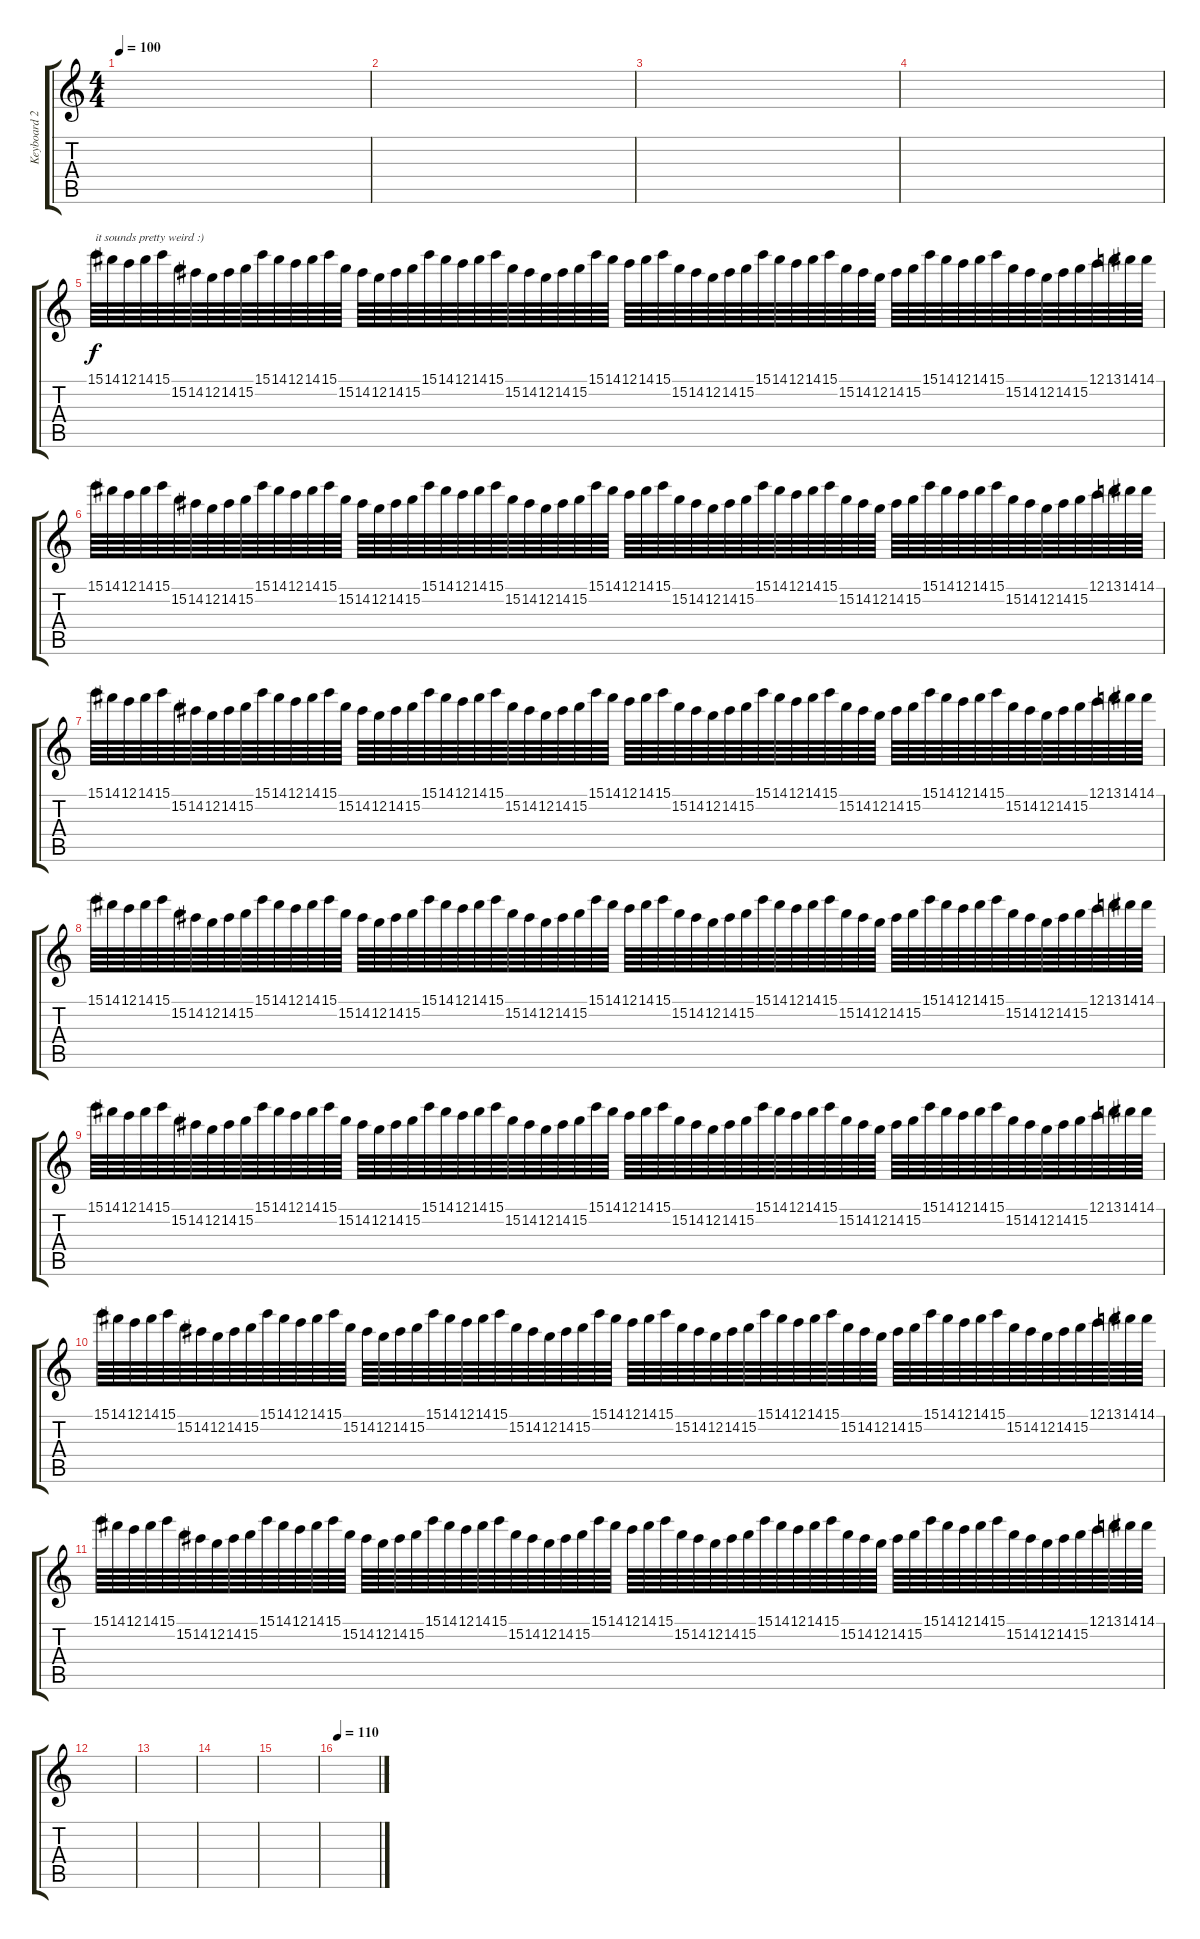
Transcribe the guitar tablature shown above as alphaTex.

\track ("Keyboard 2" "Keyboard 2") {instrument rockorgan}
\staff {score tabs}
\tuning (E5 B4 G4 D4 A3 E3) {hide}
\ts (4 4)
\tempo 100
\clef g2
\ks c
|
|
|
|
15.1.64{txt "it sounds pretty weird :)"} 14.1.64 12.1.64 14.1.64 15.1.64 15.2.64 14.2.64 12.2.64 14.2.64 15.2.64 15.1.64 14.1.64 12.1.64 14.1.64 15.1.64 15.2.64 14.2.64 12.2.64 14.2.64 15.2.64 15.1.64 14.1.64 12.1.64 14.1.64 15.1.64 15.2.64 14.2.64 12.2.64 14.2.64 15.2.64 15.1.64 14.1.64 12.1.64 14.1.64 15.1.64 15.2.64 14.2.64 12.2.64 14.2.64 15.2.64 15.1.64 14.1.64 12.1.64 14.1.64 15.1.64 15.2.64 14.2.64 12.2.64 14.2.64 15.2.64 15.1.64 14.1.64 12.1.64 14.1.64 15.1.64 15.2.64 14.2.64 12.2.64 14.2.64 15.2.64 12.1.64 13.1.64 14.1.64 14.1.64 |
15.1.64 14.1.64 12.1.64 14.1.64 15.1.64 15.2.64 14.2.64 12.2.64 14.2.64 15.2.64 15.1.64 14.1.64 12.1.64 14.1.64 15.1.64 15.2.64 14.2.64 12.2.64 14.2.64 15.2.64 15.1.64 14.1.64 12.1.64 14.1.64 15.1.64 15.2.64 14.2.64 12.2.64 14.2.64 15.2.64 15.1.64 14.1.64 12.1.64 14.1.64 15.1.64 15.2.64 14.2.64 12.2.64 14.2.64 15.2.64 15.1.64 14.1.64 12.1.64 14.1.64 15.1.64 15.2.64 14.2.64 12.2.64 14.2.64 15.2.64 15.1.64 14.1.64 12.1.64 14.1.64 15.1.64 15.2.64 14.2.64 12.2.64 14.2.64 15.2.64 12.1.64 13.1.64 14.1.64 14.1.64 |
15.1.64 14.1.64 12.1.64 14.1.64 15.1.64 15.2.64 14.2.64 12.2.64 14.2.64 15.2.64 15.1.64 14.1.64 12.1.64 14.1.64 15.1.64 15.2.64 14.2.64 12.2.64 14.2.64 15.2.64 15.1.64 14.1.64 12.1.64 14.1.64 15.1.64 15.2.64 14.2.64 12.2.64 14.2.64 15.2.64 15.1.64 14.1.64 12.1.64 14.1.64 15.1.64 15.2.64 14.2.64 12.2.64 14.2.64 15.2.64 15.1.64 14.1.64 12.1.64 14.1.64 15.1.64 15.2.64 14.2.64 12.2.64 14.2.64 15.2.64 15.1.64 14.1.64 12.1.64 14.1.64 15.1.64 15.2.64 14.2.64 12.2.64 14.2.64 15.2.64 12.1.64 13.1.64 14.1.64 14.1.64 |
15.1.64{volume 0} 14.1.64 12.1.64 14.1.64 15.1.64 15.2.64 14.2.64 12.2.64 14.2.64 15.2.64 15.1.64 14.1.64 12.1.64 14.1.64 15.1.64 15.2.64 14.2.64 12.2.64 14.2.64 15.2.64 15.1.64 14.1.64 12.1.64 14.1.64 15.1.64 15.2.64 14.2.64 12.2.64 14.2.64 15.2.64 15.1.64 14.1.64 12.1.64 14.1.64 15.1.64 15.2.64 14.2.64 12.2.64 14.2.64 15.2.64 15.1.64 14.1.64 12.1.64 14.1.64 15.1.64 15.2.64 14.2.64 12.2.64 14.2.64 15.2.64 15.1.64 14.1.64 12.1.64 14.1.64 15.1.64 15.2.64 14.2.64 12.2.64 14.2.64 15.2.64 12.1.64 13.1.64 14.1.64 14.1.64 |
15.1.64 14.1.64 12.1.64 14.1.64 15.1.64 15.2.64 14.2.64 12.2.64 14.2.64 15.2.64 15.1.64 14.1.64 12.1.64 14.1.64 15.1.64 15.2.64 14.2.64 12.2.64 14.2.64 15.2.64 15.1.64 14.1.64 12.1.64 14.1.64 15.1.64 15.2.64 14.2.64 12.2.64 14.2.64 15.2.64 15.1.64 14.1.64 12.1.64 14.1.64 15.1.64 15.2.64 14.2.64 12.2.64 14.2.64 15.2.64 15.1.64 14.1.64 12.1.64 14.1.64 15.1.64 15.2.64 14.2.64 12.2.64 14.2.64 15.2.64 15.1.64 14.1.64 12.1.64 14.1.64 15.1.64 15.2.64 14.2.64 12.2.64 14.2.64 15.2.64 12.1.64 13.1.64 14.1.64 14.1.64 |
15.1.64 14.1.64 12.1.64 14.1.64 15.1.64 15.2.64 14.2.64 12.2.64 14.2.64 15.2.64 15.1.64 14.1.64 12.1.64 14.1.64 15.1.64 15.2.64 14.2.64 12.2.64 14.2.64 15.2.64 15.1.64 14.1.64 12.1.64 14.1.64 15.1.64 15.2.64 14.2.64 12.2.64 14.2.64 15.2.64 15.1.64 14.1.64 12.1.64 14.1.64 15.1.64 15.2.64 14.2.64 12.2.64 14.2.64 15.2.64 15.1.64 14.1.64 12.1.64 14.1.64 15.1.64 15.2.64 14.2.64 12.2.64 14.2.64 15.2.64 15.1.64 14.1.64 12.1.64 14.1.64 15.1.64 15.2.64 14.2.64 12.2.64 14.2.64 15.2.64 12.1.64 13.1.64 14.1.64 14.1.64 |
15.1.64 14.1.64 12.1.64 14.1.64 15.1.64 15.2.64 14.2.64 12.2.64 14.2.64 15.2.64 15.1.64 14.1.64 12.1.64 14.1.64 15.1.64 15.2.64 14.2.64 12.2.64 14.2.64 15.2.64 15.1.64 14.1.64 12.1.64 14.1.64 15.1.64 15.2.64 14.2.64 12.2.64 14.2.64 15.2.64 15.1.64 14.1.64 12.1.64 14.1.64 15.1.64 15.2.64 14.2.64 12.2.64 14.2.64 15.2.64 15.1.64 14.1.64 12.1.64 14.1.64 15.1.64 15.2.64 14.2.64 12.2.64 14.2.64 15.2.64 15.1.64 14.1.64 12.1.64 14.1.64 15.1.64 15.2.64 14.2.64 12.2.64 14.2.64 15.2.64 12.1.64 13.1.64 14.1.64 14.1.64 |
|
|
|
|
\tempo 110
